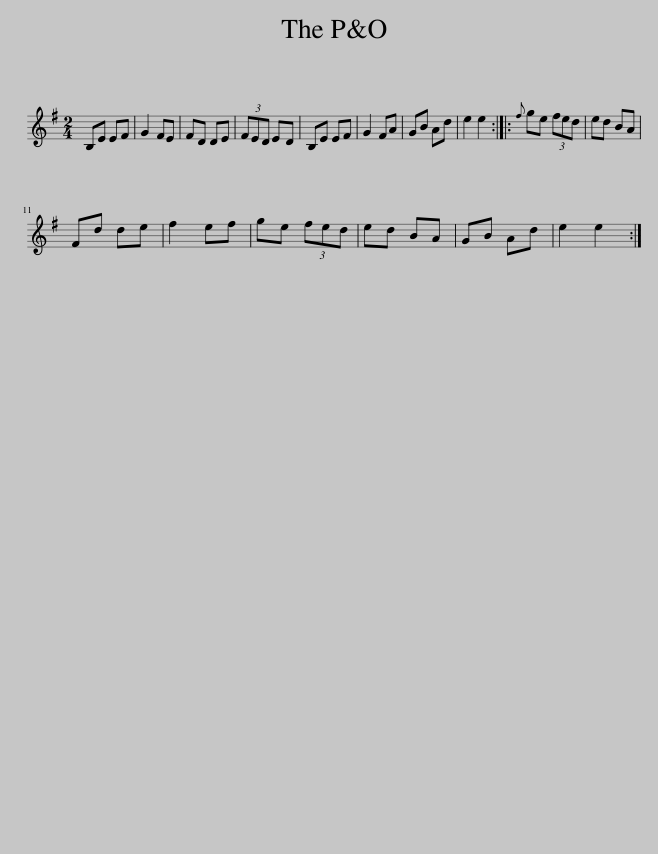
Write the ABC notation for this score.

X:1
L:1/8
M:2/4
I:linebreak $
K:Emin
V:1 treble
V:1
 B,E EF | G2 FE | FD DE | (3FED ED | B,E EF | %5
 G2 FA | GB Ad | e2 e2 ::{f} ge (3fed | ed BA |$ %10
 Fd de | f2 ef | ge (3fed | ed BA | GB Ad | %15
 e2 e2 :| %16
